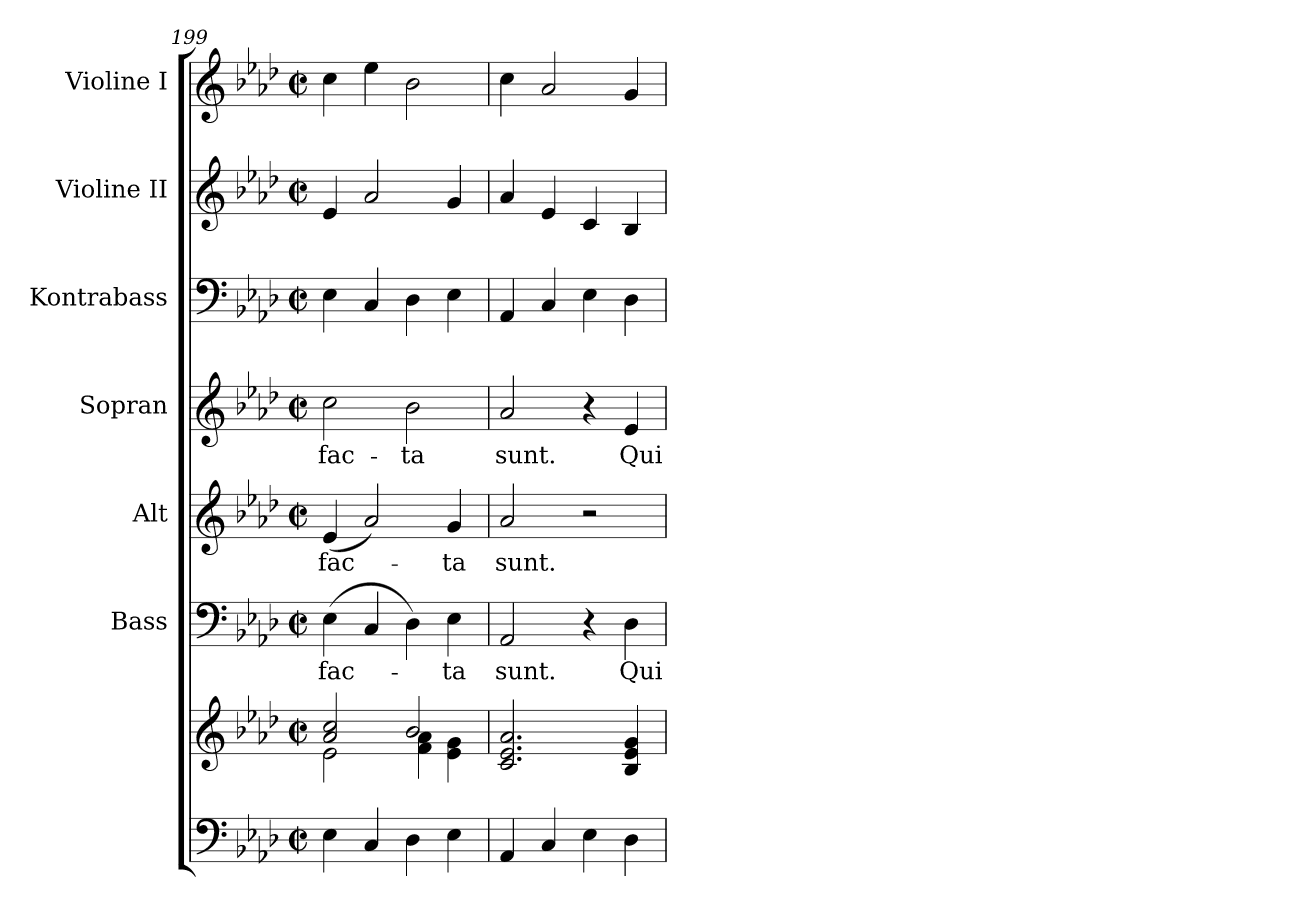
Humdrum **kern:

**kern	**kern	**kern	**text	**kern	**text	**kern	**text	**kern	**kern	**kern
*part7	*part7	*part6	*part6	*part5	*part5	*part4	*part4	*part3	*part2	*part1
*staff8	*staff7	*staff6	*staff6	*staff5	*staff5	*staff4	*staff4	*staff3	*staff2	*staff1
*	*	*I"Bass	*	*I"Alt	*	*I"Sopran	*	*I"Kontrabass	*I"Violine II	*I"Violine I
*	*	*I'B.	*	*I'A.	*	*I'S.	*	*I'Kb.	*I'Vl. II	*I'Vl. I
*clefF4	*clefG2	*clefF4	*	*clefG2	*	*clefG2	*	*clefF4	*clefG2	*clefG2
*	*	*	*	*	*	*	*	*ITrd7c12	*	*
*k[b-e-a-d-]	*k[b-e-a-d-]	*k[b-e-a-d-]	*	*k[b-e-a-d-]	*	*k[b-e-a-d-]	*	*k[b-e-a-d-]	*k[b-e-a-d-]	*k[b-e-a-d-]
*A-:	*A-:	*A-:	*	*A-:	*	*A-:	*	*A-:	*A-:	*A-:
*M2/2	*M2/2	*M2/2	*	*M2/2	*	*M2/2	*	*M2/2	*M2/2	*M2/2
*met(c|)	*met(c|)	*met(c|)	*	*met(c|)	*	*met(c|)	*	*met(c|)	*met(c|)	*met(c|)
=199	=199	=199	=199	=199	=199	=199	=199	=199	=199	=199
*	*^	*	*	*	*	*	*	*	*	*
!	!	!	!	!LO:LY:b	!	!LO:LY:b	!	!LO:LY:b	!	!	!
4E-\	2a-/ 2cc/	2e-\	(>4E-\	fac-	(<4e-/	fac-	2cc\	fac-	4EE-\	4e-/	4cc\
4C/	.	.	4C/	.	2a-/)	.	.	.	4CC/	2a-/	4ee-\
!	!	!	!	!	!	!	!	!LO:LY:b	!	!	!
4D-\	2b-/	4f\ 4a-\	4D-\)	.	.	.	2b-\	-ta	4DD-\	.	2b-\
!	!	!	!	!LO:LY:b	!	!LO:LY:b	!	!	!	!	!
4E-\	.	4e-\ 4g\	4E-\	-ta	4g/	-ta	.	.	4EE-\	4g/	.
=200	=200	=200	=200	=200	=200	=200	=200	=200	=200	=200	=200
!	!	!	!	!LO:LY:b	!	!LO:LY:b	!	!LO:LY:b	!	!	!
*	*v	*v	*	*	*	*	*	*	*	*	*
4AA-/	2.c/ 2.e-/ 2.a-/	2AA-/	sunt.	2a-/	sunt.	2a-/	sunt.	4AAA-/	4a-/	4cc\
4C/	.	.	.	.	.	.	.	4CC/	4e-/	2a-/
4E-\	.	4r	.	2r	.	4r	.	4EE-\	4c/	.
!	!	!	!LO:LY:b	!	!	!	!LO:LY:b	!	!	!
4D-\	4B-/ 4e-/ 4g/	4D-\	Qui	.	.	4e-/	Qui	4DD-\	4B-/	4g/
=	=	=	=	=	=	=	=	=	=	=
*-	*-	*-	*-	*-	*-	*-	*-	*-	*-	*-
